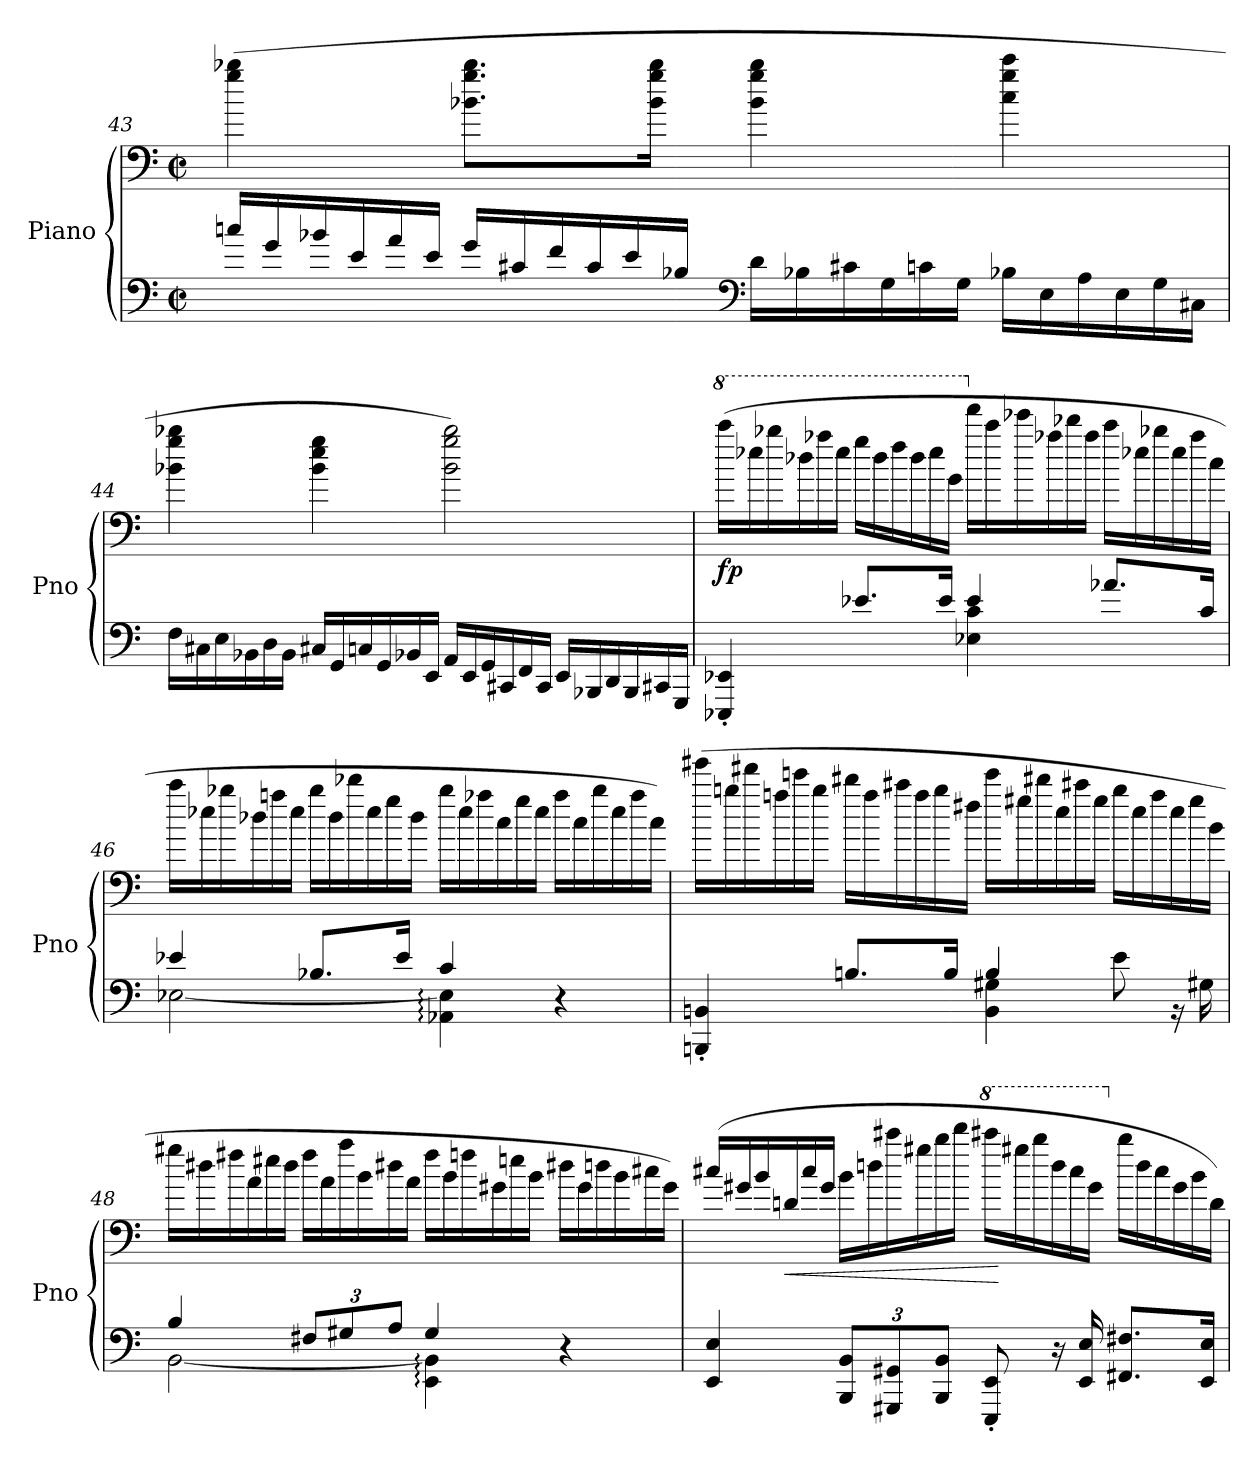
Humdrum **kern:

**kern	**kern	**dynam
*part1	*part1	*part1
*staff2	*staff1	*staff1/2
*I"Piano	*	*
*I'Pno	*	*
!!LO:LB:g=z
*clefF4	*clefF4	*
*k[]	*k[]	*
*M4/4	*M4/4	*
*met(c|)	*met(c|)	*
*Xtuplet	*	*
=43	=43	=43
24ccn/LL	(4gg\ 4bb-X\	.
24g/	.	.
24b-X/	.	.
24e/	.	.
24a/	.	.
24e/JJ	.	.
24g/LL	8.b-X\ 8.gg\ 8.bb-\L	.
24c#X/	.	.
24f/	.	.
24c#/	.	.
24e/	.	.
.	16b-\ 16gg\ 16bb-\Jk	.
24B-X/JJ	.	.
*clefF4	*	*
24d\LL	4b-\ 4gg\ 4bb-\	.
24B-X\	.	.
24c#X\	.	.
24G\	.	.
24cn\	.	.
24G\JJ	.	.
24B-X\LL	4cc\ 4gg\ 4ccc\	.
24E\	.	.
24A\	.	.
24E\	.	.
24G\	.	.
24C#X\JJ	.	.
!!LO:LB:g=z
=44	=44	=44
24F\LL	4b-X\ 4gg\ 4bb-X\	.
24C#X\	.	.
24E\	.	.
24BB-X\	.	.
24D\	.	.
24BB-\JJ	.	.
24C#X/LL	4b-\ 4ee\ 4gg\	.
24GG/	.	.
24Cn/	.	.
24GG/	.	.
24BB-X/	.	.
24EE/JJ	.	.
24AA/LL	2b-\ 2gg\ 2bb-\)	.
24EE/	.	.
24GG/	.	.
24CC#X/	.	.
24FF/	.	.
24CC#/JJ	.	.
24EE/LL	.	.
24BBB-X/	.	.
24DD/	.	.
24BBB-/	.	.
24CC#X/	.	.
24GGG/JJ	.	.
!!LO:LB:g=z
=45	=45	=45
*^	*	*
*	*	*8va	*
*	*	*Xtuplet	*
!	!	!	!LO:DY:b
4EEE-X/' 4EE-X/'	2ryy	(24cccc\LL	fp
.	.	24eee-X\	.
.	.	24bbb-X\	.
.	.	24ddd-X\	.
.	.	24aaa-X\	.
.	.	24eee-\JJ	.
8.e-X/L	.	24ggg\LL	.
.	.	24ddd-\	.
.	.	24fff\	.
.	.	24ddd-\	.
.	.	24eee-\	.
16e-/Jk	.	.	.
.	.	24gg\JJ	.
*	*	*X8va	*
4e-/	4E-X\ 4c\	24fff\LL	.
.	.	24ccc\	.
.	.	24eee-X\	.
.	.	24aa-X\	.
.	.	24ddd-X\	.
.	.	24aa-\JJ	.
8.a-X/L	4ryy	24ccc\LL	.
.	.	24ee-X\	.
.	.	24bb-X\	.
.	.	24ee-\	.
.	.	24aa-\	.
16c/Jk	.	.	.
.	.	24cc\JJ	.
!!LO:LB:g=z
=46	=46	=46	=46
4e-X/	[2E-X\	24ccc\LL	.
.	.	24ee-X\	.
.	.	24bb-X\	.
.	.	24dd-X\	.
.	.	24aan\	.
.	.	24ee-\JJ	.
8.B-X/L	.	24bb-\LL	.
.	.	24dd-\	.
.	.	24ddd-X\	.
.	.	24ee-\	.
.	.	24gg\	.
16e-/Jk	.	.	.
.	.	24dd-\JJ	.
4c/	4AA-X\: 4E-\]:	24bb-\LL	.
.	.	24ee-\	.
.	.	24aa-X\	.
.	.	24cc\	.
.	.	24gg\	.
.	.	24ee-\JJ	.
4r	4ryy	24aa-\LL	.
.	.	24cc\	.
.	.	24bb-\	.
.	.	24ee-\	.
.	.	24aa-\	.
.	.	24cc\JJ)	.
!!LO:PB:g=z
=47	=47	=47	=47
4BBBn/' 4BBn/'	2ryy	(24ggg#X\LL	.
.	.	24bbn\	.
.	.	24fff#X\	.
.	.	24aan\	.
.	.	24eeen\	.
.	.	24bb\JJ	.
8.Bn/L	.	24ddd#X\LL	.
.	.	24aa\	.
.	.	24ccc#X\	.
.	.	24aa\	.
.	.	24bb\	.
16B/Jk	.	.	.
.	.	24ff#X\JJ	.
4B/	4BB\ 4G#X\	24eee\LL	.
.	.	24gg#X\	.
.	.	24ddd#X\	.
.	.	24ee\	.
.	.	24ccc#X\	.
.	.	24gg#\JJ	.
8ryy	8e\	24bb\LL	.
.	.	24ee\	.
.	.	24aa\	.
16rBB	16ryy	24ee\	.
.	.	24gg#\	.
16ryy	16G#X\	.	.
.	.	24b\JJ	.
!!LO:LB:g=z
=48	=48	=48	=48
4B/	[2BB\	24gg#X\LL	.
.	.	24dd#X\	.
.	.	24ff#X\	.
.	.	24a\	.
.	.	24ee#X\	.
.	.	24dd#\JJ	.
*tuplet	*	*	*
*Xbrackettup	*	*	*
12F#X/L	.	24ff#\LL	.
.	.	24a\	.
12G#X/	.	24aa\	.
.	.	24b\	.
12A/J	.	24dd#X\	.
.	.	24a\JJ	.
4G#/	4EE\: 4BB\]:	24ff#\LL	.
.	.	24b\	.
.	.	24ffn\	.
.	.	24g#X\	.
.	.	24een\	.
.	.	24b\JJ	.
4r	4ryy	24dd#X\LL	.
.	.	24g#\	.
.	.	24ddn\	.
.	.	24b\	.
.	.	24cc#X\	.
.	.	24g#\JJ)	.
*v	*v	*	*
!!LO:LB:g=z
=49	=49	=49
!	!	!LO:DY:b=2
!	!	!LO:DY:n=1:b
4EE/ 4E/	(24cc#X/LL	other-dynamics f
.	24g#X/	.
.	24b/	.
!	!	!LO:HP:b
.	24dn/	<
.	24cc#/	.
.	24g#/JJ	.
12BBB/ 12BB/L	24b\LL	.
.	24ddn\	.
12GGG#X/ 12GG#X/	24ccc#X\	.
.	24gg#X\	.
12BBB/ 12BB/J	24bb\	.
.	24ddd\JJ	.
*	*8va	*
8EEE/' 8EE/'	24cccc#X\LL	.
.	24ggg#X\	[
.	24bbb\	.
16r	24ddd\	.
.	24ccc#\	.
16EE/ 16E/	.	.
.	24gg#\JJ	.
*	*X8va	*
8.FF#X/ 8.F#X/L	24bb\LL	.
.	24dd\	.
.	24cc#\	.
.	24g#\	.
.	24b\	.
16EE/ 16E/Jk	.	.
.	24d\JJ)	.
=	=	=
*-	*-	*-
